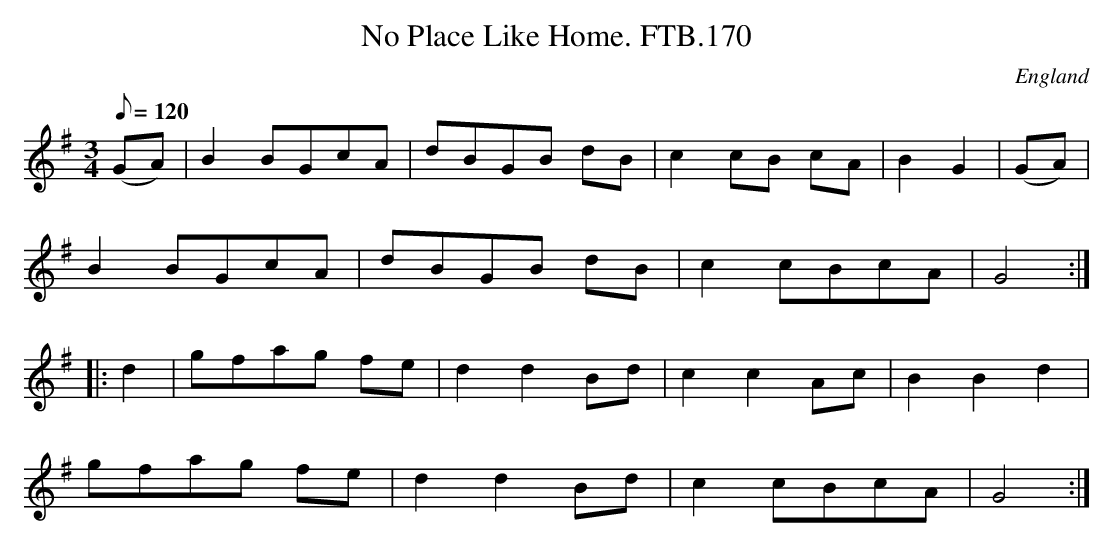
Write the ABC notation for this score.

X:1
T:No Place Like Home. FTB.170
M:3/4
L:1/8
Q:120
O:England
K:G
(GA)|B2BGcA|dBGB dB|c2cB cA|B2G2|(GA)|
B2BGcA|dBGB dB|c2cBcA|G4:|
|:d2|gfag fe|d2d2Bd|c2c2Ac|B2B2d2|
gfag fe|d2d2Bd|c2cBcA|G4:|
